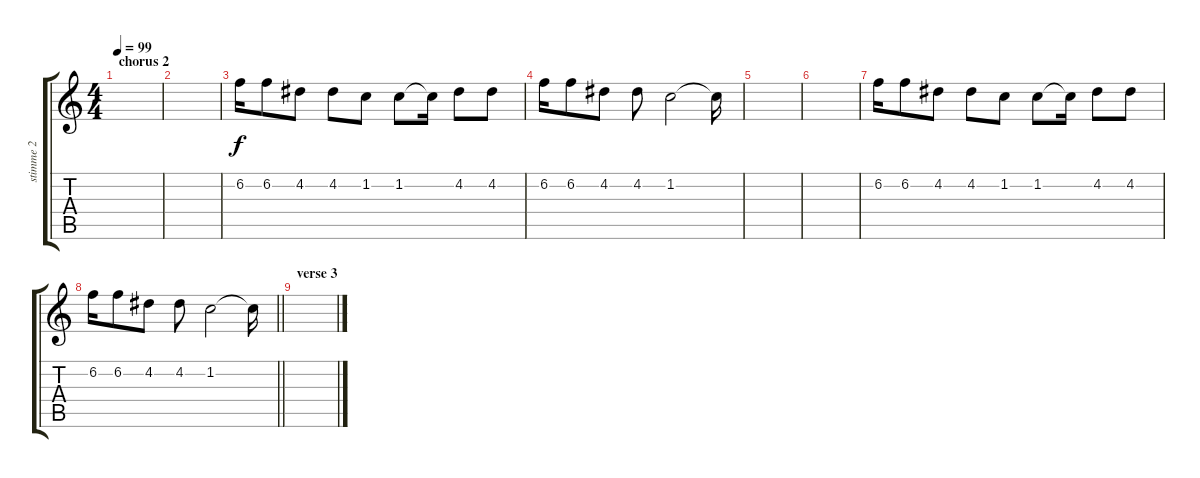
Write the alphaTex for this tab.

\track ("stimme 2" "stimme 2") {instrument electricguitarjazz}
\staff {score tabs}
\tuning (E4 B3 G3 D3 A2 E2) {hide}
\ts (4 4)
\section ("" "chorus 2")
\tempo 99
\clef g2
\ks c
|
|
6.2.16 6.2.8 4.2.8 4.2.8 1.2.8 1.2.8 1.2{t}.16 4.2.8 4.2.8 |
6.2.16 6.2.8 4.2.8 4.2.8 1.2.2 1.2{t}.16 |
|
|
6.2.16 6.2.8 4.2.8 4.2.8 1.2.8 1.2.8 1.2{t}.16 4.2.8 4.2.8 |
\barLineRight lightlight
6.2.16 6.2.8 4.2.8 4.2.8 1.2.2 1.2{t}.16 |
\section ("" "verse 3")
